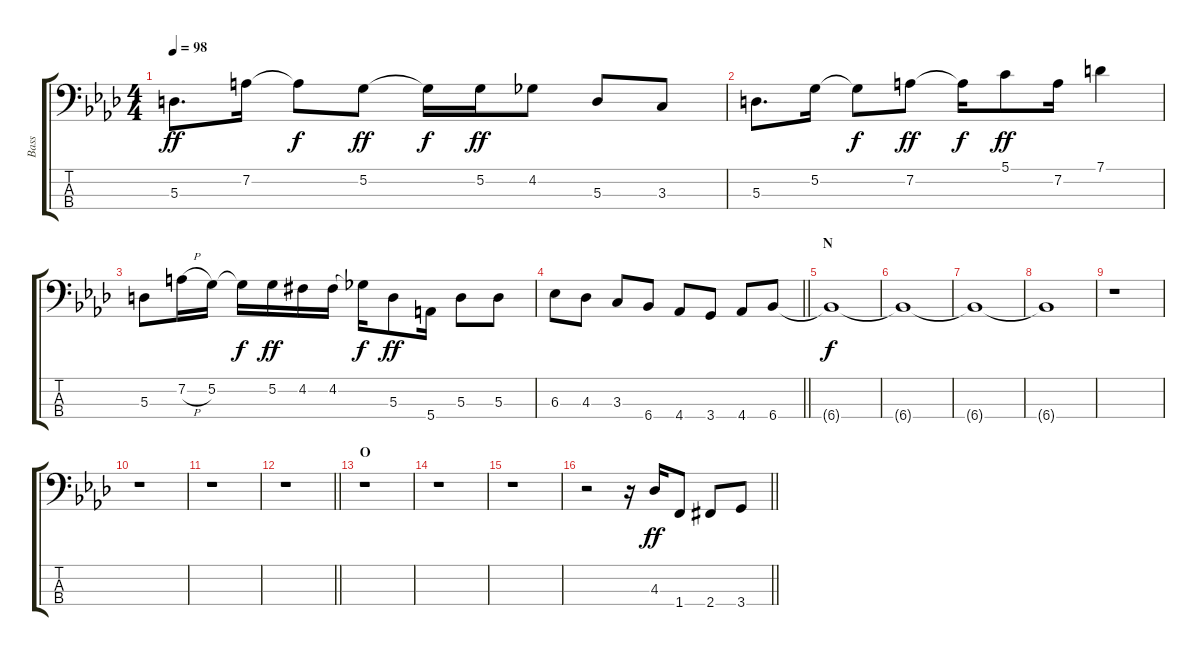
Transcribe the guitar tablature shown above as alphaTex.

\track ("Bass" "Bass") {instrument electricbasspick}
\staff {score tabs}
\tuning (G2 D2 A1 E1) {hide}
\ts (4 4)
\tempo 98
\clef f4
\ks ab
5.3.8{d dy ff} 7.2.16 7.2{t}.8{dy f} 5.2.8{dy ff} 5.2{t}.16{dy f} 5.2.16{dy ff} 4.2.8 5.3.8 3.3.8 |
5.3.8{d} 5.2.16 5.2{t}.8{dy f} 7.2.8{dy ff} 7.2{t}.16{dy f} 5.1.8{dy ff} 7.2.16 7.1.4 |
5.3.8 7.2{h}.16 5.2.16 5.2{t}.16{dy f} 5.2.16{dy ff} 4.2{acc #}.16 4.2{acc #}.16 4.2{t}.16{dy f} 5.3.8{dy ff} 5.4.16 5.3.8 5.3.8 |
\barLineRight lightlight
6.3.8 4.3.8 3.3.8 6.4.8 4.4.8 3.4.8 4.4.8 6.4.8 |
\section ("" "N")
6.4{t}.1{dy f} |
6.4{t}.1 |
6.4{t}.1 |
6.4{t}.1 |
r.1 |
r.1 |
r.1 |
\barLineRight lightlight
r.1 |
\section ("" "O")
r.1 |
r.1 |
r.1 |
\barLineRight lightlight
r.2 r.16 4.3.16{dy ff} 1.4.8 2.4{acc #}.8 3.4.8
